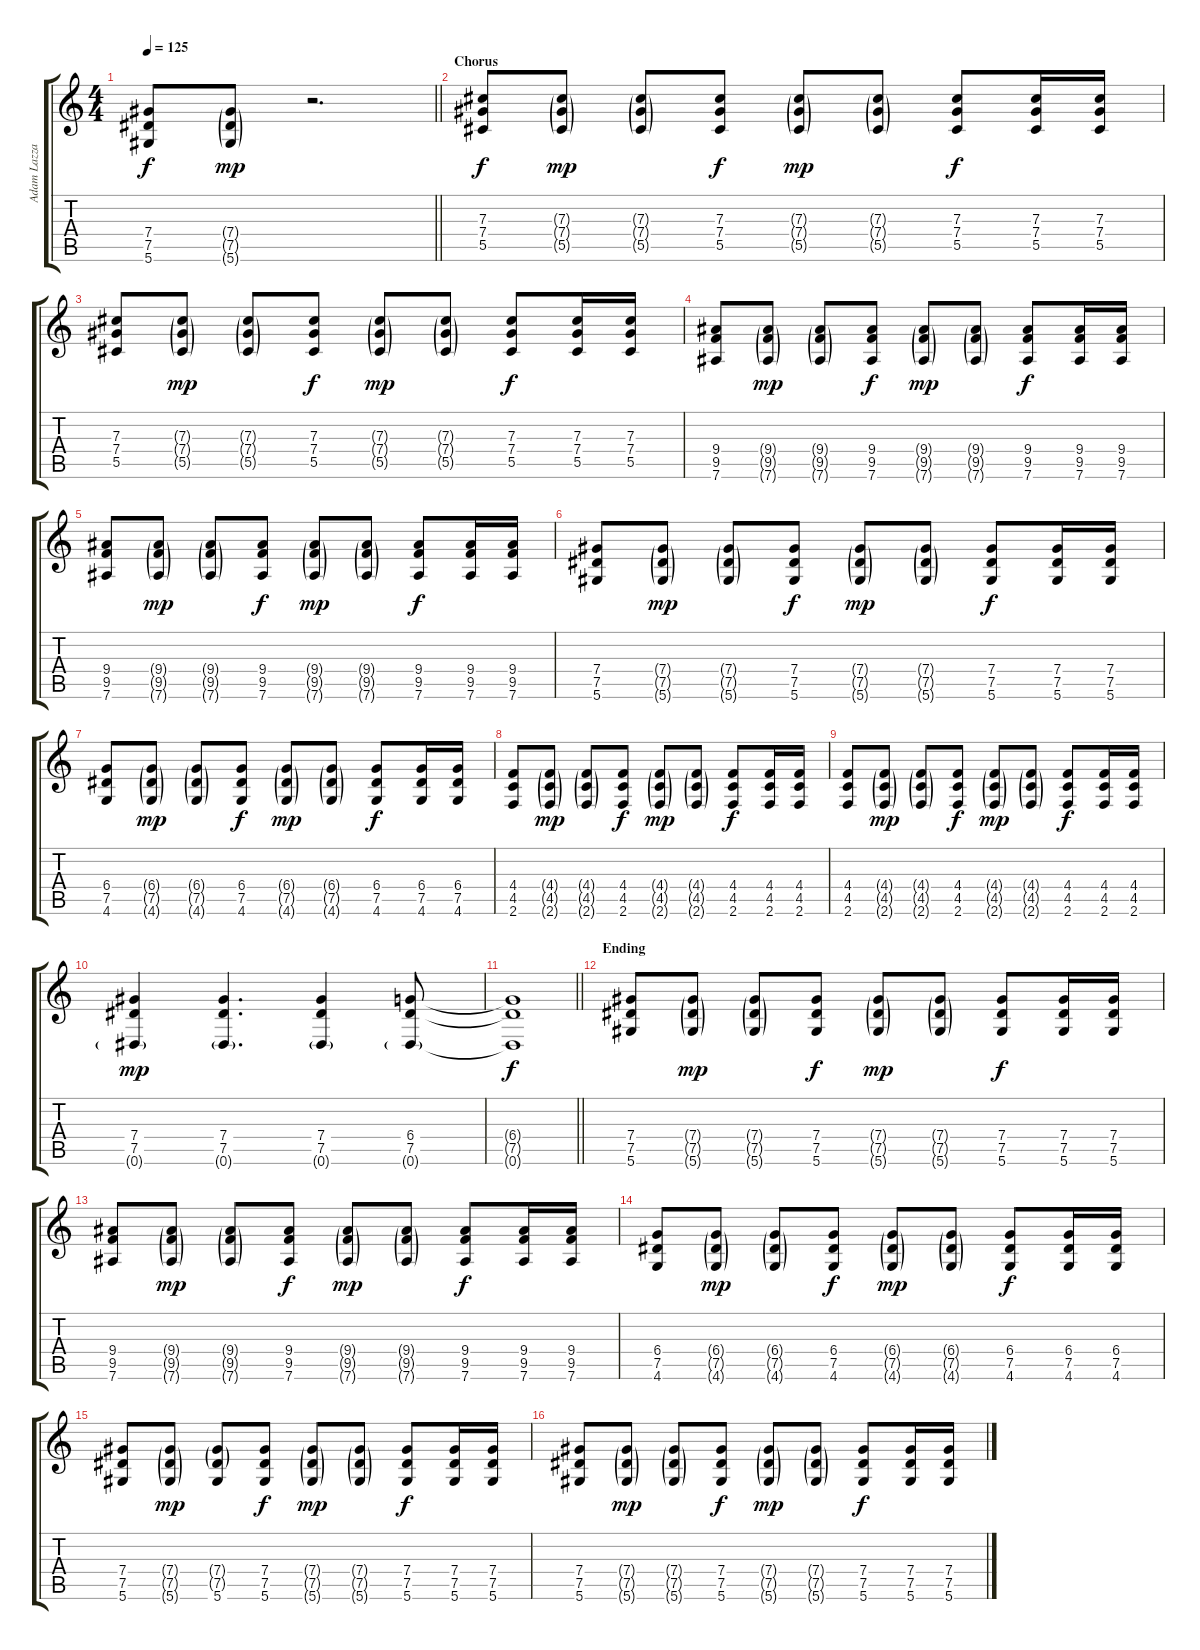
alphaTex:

\track ("Adam Lazzara (Guitar)" "Adam Lazza") {instrument acousticguitarnylon}
\staff {score tabs}
\tuning (Eb4 Bb3 Gb3 Db3 Ab2 Eb2) {hide}
\ts (4 4)
\tempo 125
\clef g2
\barLineRight lightlight
\ks c
(7.4 7.5 5.6).8{dy f} (7.4{g} 7.5{g} 5.6{g}).8{dy mp} r.2{d} |
\section ("" "Chorus")
(7.3 7.4 5.5).8{dy f} (7.3{g} 7.4{g} 5.5{g}).8{dy mp} (7.3{g} 7.4{g} 5.5{g}).8 (7.3 7.4 5.5).8{dy f} (7.3{g} 7.4{g} 5.5{g}).8{dy mp} (7.3{g} 7.4{g} 5.5{g}).8 (7.3 7.4 5.5).8{dy f} (7.3 7.4 5.5).16 (7.3 7.4 5.5).16 |
(7.3 7.4 5.5).8 (7.3{g} 7.4{g} 5.5{g}).8{dy mp} (7.3{g} 7.4{g} 5.5{g}).8 (7.3 7.4 5.5).8{dy f} (7.3{g} 7.4{g} 5.5{g}).8{dy mp} (7.3{g} 7.4{g} 5.5{g}).8 (7.3 7.4 5.5).8{dy f} (7.3 7.4 5.5).16 (7.3 7.4 5.5).16 |
(9.4 9.5 7.6).8 (9.4{g} 9.5{g} 7.6{g}).8{dy mp} (9.4{g} 9.5{g} 7.6{g}).8 (9.4 9.5 7.6).8{dy f} (9.4{g} 9.5{g} 7.6{g}).8{dy mp} (9.4{g} 9.5{g} 7.6{g}).8 (9.4 9.5 7.6).8{dy f} (9.4 9.5 7.6).16 (9.4 9.5 7.6).16 |
(9.4 9.5 7.6).8 (9.4{g} 9.5{g} 7.6{g}).8{dy mp} (9.4{g} 9.5{g} 7.6{g}).8 (9.4 9.5 7.6).8{dy f} (9.4{g} 9.5{g} 7.6{g}).8{dy mp} (9.4{g} 9.5{g} 7.6{g}).8 (9.4 9.5 7.6).8{dy f} (9.4 9.5 7.6).16 (9.4 9.5 7.6).16 |
(7.4 7.5 5.6).8 (7.4{g} 7.5{g} 5.6{g}).8{dy mp} (7.4{g} 7.5{g} 5.6{g}).8 (7.4 7.5 5.6).8{dy f} (7.4{g} 7.5{g} 5.6{g}).8{dy mp} (7.4{g} 7.5{g} 5.6{g}).8 (7.4 7.5 5.6).8{dy f} (7.4 7.5 5.6).16 (7.4 7.5 5.6).16 |
(6.4 7.5 4.6).8 (6.4{g} 7.5{g} 4.6{g}).8{dy mp} (6.4{g} 7.5{g} 4.6{g}).8 (6.4 7.5 4.6).8{dy f} (6.4{g} 7.5{g} 4.6{g}).8{dy mp} (6.4{g} 7.5{g} 4.6{g}).8 (6.4 7.5 4.6).8{dy f} (6.4 7.5 4.6).16 (6.4 7.5 4.6).16 |
(4.4 4.5 2.6).8 (4.4{g} 4.5{g} 2.6{g}).8{dy mp} (4.4{g} 4.5{g} 2.6{g}).8 (4.4 4.5 2.6).8{dy f} (4.4{g} 4.5{g} 2.6{g}).8{dy mp} (4.4{g} 4.5{g} 2.6{g}).8 (4.4 4.5 2.6).8{dy f} (4.4 4.5 2.6).16 (4.4 4.5 2.6).16 |
(4.4 4.5 2.6).8 (4.4{g} 4.5{g} 2.6{g}).8{dy mp} (4.4{g} 4.5{g} 2.6{g}).8 (4.4 4.5 2.6).8{dy f} (4.4{g} 4.5{g} 2.6{g}).8{dy mp} (4.4{g} 4.5{g} 2.6{g}).8 (4.4 4.5 2.6).8{dy f} (4.4 4.5 2.6).16 (4.4 4.5 2.6).16 |
(7.4 7.5 0.6{g}).4{dy mp} (7.4 7.5 0.6{g}).4{d} (7.4 7.5 0.6{g}).4 (6.4 7.5 0.6{g}).8 |
\barLineRight lightlight
(6.4{t} 7.5{t} 0.6{t}).1{dy f} |
\section ("" "Ending")
(7.4 7.5 5.6).8 (7.4{g} 7.5{g} 5.6{g}).8{dy mp} (7.4{g} 7.5{g} 5.6{g}).8 (7.4 7.5 5.6).8{dy f} (7.4{g} 7.5{g} 5.6{g}).8{dy mp} (7.4{g} 7.5{g} 5.6{g}).8 (7.4 7.5 5.6).8{dy f} (7.4 7.5 5.6).16 (7.4 7.5 5.6).16 |
(9.4 9.5 7.6).8 (9.4{g} 9.5{g} 7.6{g}).8{dy mp} (9.4{g} 9.5{g} 7.6{g}).8 (9.4 9.5 7.6).8{dy f} (9.4{g} 9.5{g} 7.6{g}).8{dy mp} (9.4{g} 9.5{g} 7.6{g}).8 (9.4 9.5 7.6).8{dy f} (9.4 9.5 7.6).16 (9.4 9.5 7.6).16 |
(6.4 7.5 4.6).8 (6.4{g} 7.5{g} 4.6{g}).8{dy mp} (6.4{g} 7.5{g} 4.6{g}).8 (6.4 7.5 4.6).8{dy f} (6.4{g} 7.5{g} 4.6{g}).8{dy mp} (6.4{g} 7.5{g} 4.6{g}).8 (6.4 7.5 4.6).8{dy f} (6.4 7.5 4.6).16 (6.4 7.5 4.6).16 |
(7.4 7.5 5.6).8 (7.4{g} 7.5{g} 5.6{g}).8{dy mp} (7.4{g} 7.5{g} 5.6).8 (7.4 7.5 5.6).8{dy f} (7.4{g} 7.5{g} 5.6{g}).8{dy mp} (7.4{g} 7.5{g} 5.6{g}).8 (7.4 7.5 5.6).8{dy f} (7.4 7.5 5.6).16 (7.4 7.5 5.6).16 |
(7.4 7.5 5.6).8 (7.4{g} 7.5{g} 5.6{g}).8{dy mp} (7.4{g} 7.5{g} 5.6{g}).8 (7.4 7.5 5.6).8{dy f} (7.4{g} 7.5{g} 5.6{g}).8{dy mp} (7.4{g} 7.5{g} 5.6{g}).8 (7.4 7.5 5.6).8{dy f} (7.4 7.5 5.6).16 (7.4 7.5 5.6).16
